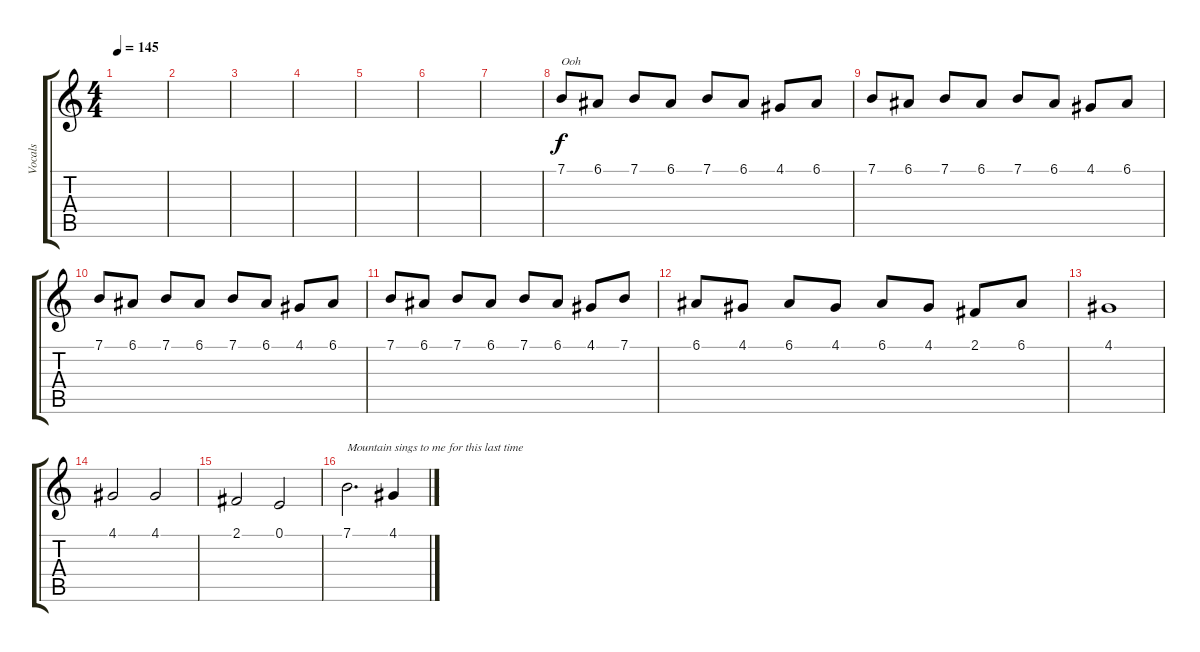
\track ("Vocals" "Vocals") {instrument synthbrass1}
\staff {score tabs}
\tuning (E4 B3 G3 D3 A2 E2) {hide}
\ts (4 4)
\tempo 145
\clef g2
\ks c
|
|
|
|
|
|
|
7.1.8{txt "Ooh"} 6.1.8 7.1.8 6.1.8 7.1.8 6.1.8 4.1.8 6.1.8 |
7.1.8 6.1.8 7.1.8 6.1.8 7.1.8 6.1.8 4.1.8 6.1.8 |
7.1.8 6.1.8 7.1.8 6.1.8 7.1.8 6.1.8 4.1.8 6.1.8 |
7.1.8 6.1.8 7.1.8 6.1.8 7.1.8 6.1.8 4.1.8 7.1.8 |
6.1.8 4.1.8 6.1.8 4.1.8 6.1.8 4.1.8 2.1.8 6.1.8 |
4.1.1 |
4.1.2 4.1.2 |
2.1.2 0.1.2 |
7.1.2{d txt "Mountain sings to me for this last time"} 4.1.4
